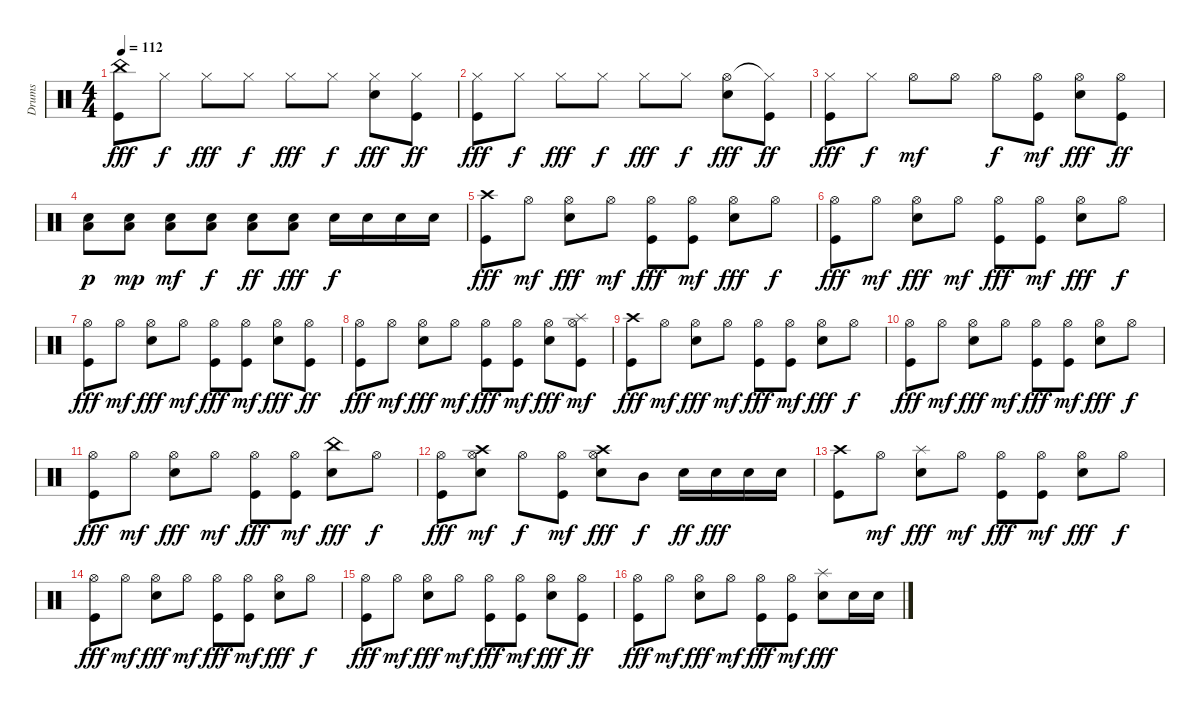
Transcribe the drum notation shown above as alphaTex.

\track ("Drums" "Drums") {instrument percussion}
\staff {score}
\articulation defaults
\ts (4 4)
\tempo 112
\clef neutral
\ks c
("Kick (hit)" "China (hit)").8{dy fff} "Hi-Hat (closed)".8{dy f} "Hi-Hat (closed)".8{dy fff} "Hi-Hat (closed)".8{dy f} "Hi-Hat (closed)".8{dy fff} "Hi-Hat (closed)".8{dy f} ("Snare (hit) 2" "Hi-Hat (closed)").8{dy fff} ("Kick (hit)" "Hi-Hat (closed)").8{dy ff} |
("Kick (hit)" "Hi-Hat (closed)").8{dy fff} "Hi-Hat (closed)".8{dy f} "Hi-Hat (closed)".8{dy fff} "Hi-Hat (closed)".8{dy f} "Hi-Hat (closed)".8{dy fff} "Hi-Hat (closed)".8{dy f} ("Snare (hit) 2" "Hi-Hat (open)").8{dy fff} ("Kick (hit)" "Hi-Hat (closed)"{t}).8{dy ff} |
("Kick (hit)" "Hi-Hat (closed)").8{dy fff} "Hi-Hat (closed)".8{dy f} "Hi-Hat (open)".8{dy mf} "Hi-Hat (open)".8 "Hi-Hat (open)".8{dy f} ("Kick (hit)" "Hi-Hat (open)").8{dy mf} ("Snare (hit) 2" "Hi-Hat (open)").8{dy fff} ("Kick (hit)" "Hi-Hat (open)").8{dy ff} |
("Snare (hit) 2" "Low Tom (hit)").8{dy p} ("Snare (hit) 2" "Low Tom (hit)").8{dy mp} ("Snare (hit) 2" "Low Tom (hit)").8{dy mf} ("Snare (hit) 2" "Low Tom (hit)").8{dy f} ("Snare (hit) 2" "Low Tom (hit)").8{dy ff} ("Snare (hit) 2" "Low Tom (hit)").8{dy fff} "Snare (hit) 2".16{dy f} "Snare (hit) 2".16 "Snare (hit) 2".16 "Snare (hit) 2".16 |
("Kick (hit)" "Crash high (hit)").8{dy fff} "Hi-Hat (open)".8{dy mf} ("Snare (hit) 2" "Hi-Hat (open)").8{dy fff} "Hi-Hat (open)".8{dy mf} ("Kick (hit)" "Hi-Hat (open)").8{dy fff} ("Kick (hit)" "Hi-Hat (open)").8{dy mf} ("Snare (hit) 2" "Hi-Hat (open)").8{dy fff} "Hi-Hat (open)".8{dy f} |
("Kick (hit)" "Hi-Hat (open)").8{dy fff} "Hi-Hat (open)".8{dy mf} ("Snare (hit) 2" "Hi-Hat (open)").8{dy fff} "Hi-Hat (open)".8{dy mf} ("Kick (hit)" "Hi-Hat (open)").8{dy fff} ("Kick (hit)" "Hi-Hat (open)").8{dy mf} ("Snare (hit) 2" "Hi-Hat (open)").8{dy fff} "Hi-Hat (open)".8{dy f} |
("Kick (hit)" "Hi-Hat (open)").8{dy fff} "Hi-Hat (open)".8{dy mf} ("Snare (hit) 2" "Hi-Hat (open)").8{dy fff} "Hi-Hat (open)".8{dy mf} ("Kick (hit)" "Hi-Hat (open)").8{dy fff} ("Kick (hit)" "Hi-Hat (open)").8{dy mf} ("Snare (hit) 2" "Hi-Hat (open)").8{dy fff} ("Kick (hit)" "Hi-Hat (open)").8{dy ff} |
("Kick (hit)" "Hi-Hat (open)").8{dy fff} "Hi-Hat (open)".8{dy mf} ("Snare (hit) 2" "Hi-Hat (open)").8{dy fff} "Hi-Hat (open)".8{dy mf} ("Kick (hit)" "Hi-Hat (open)").8{dy fff} ("Kick (hit)" "Hi-Hat (open)").8{dy mf} ("Snare (hit) 2" "Hi-Hat (open)").8{dy fff} ("Kick (hit)" "Hi-Hat (open)" "Splash (hit)").8{dy mf} |
("Kick (hit)" "Crash high (hit)").8{dy fff} "Hi-Hat (open)".8{dy mf} ("Snare (hit) 2" "Hi-Hat (open)").8{dy fff} "Hi-Hat (open)".8{dy mf} ("Kick (hit)" "Hi-Hat (open)").8{dy fff} ("Kick (hit)" "Hi-Hat (open)").8{dy mf} ("Snare (hit) 2" "Hi-Hat (open)").8{dy fff} "Hi-Hat (open)".8{dy f} |
("Kick (hit)" "Hi-Hat (open)").8{dy fff} "Hi-Hat (open)".8{dy mf} ("Snare (hit) 2" "Hi-Hat (open)").8{dy fff} "Hi-Hat (open)".8{dy mf} ("Kick (hit)" "Hi-Hat (open)").8{dy fff} ("Kick (hit)" "Hi-Hat (open)").8{dy mf} ("Snare (hit) 2" "Hi-Hat (open)").8{dy fff} "Hi-Hat (open)".8{dy f} |
("Kick (hit)" "Hi-Hat (open)").8{dy fff} "Hi-Hat (open)".8{dy mf} ("Snare (hit) 2" "Hi-Hat (open)").8{dy fff} "Hi-Hat (open)".8{dy mf} ("Kick (hit)" "Hi-Hat (open)").8{dy fff} ("Kick (hit)" "Hi-Hat (open)").8{dy mf} ("Snare (hit) 2" "China (hit)").8{dy fff} "Hi-Hat (open)".8{dy f} |
("Kick (hit)" "Hi-Hat (open)").8{dy fff} ("Snare (hit) 2" "Hi-Hat (open)" "Crash high (hit)").8{dy mf} "Hi-Hat (open)".8{dy f} ("Kick (hit)" "Hi-Hat (open)").8{dy mf} ("Snare (hit) 2" "Hi-Hat (open)" "Crash high (hit)").8{dy fff} "Mid Tom (hit)".8{dy f} "Snare (hit) 2".16{dy ff} "Snare (hit) 2".16{dy fff} "Snare (hit) 2".16 "Snare (hit) 2".16 |
("Kick (hit)" "Crash high (hit)").8 "Hi-Hat (open)".8{dy mf} ("Snare (hit) 2" "Splash (hit)").8{dy fff} "Hi-Hat (open)".8{dy mf} ("Kick (hit)" "Hi-Hat (open)").8{dy fff} ("Kick (hit)" "Hi-Hat (open)").8{dy mf} ("Snare (hit) 2" "Hi-Hat (open)").8{dy fff} "Hi-Hat (open)".8{dy f} |
("Kick (hit)" "Hi-Hat (open)").8{dy fff} "Hi-Hat (open)".8{dy mf} ("Snare (hit) 2" "Hi-Hat (open)").8{dy fff} "Hi-Hat (open)".8{dy mf} ("Kick (hit)" "Hi-Hat (open)").8{dy fff} ("Kick (hit)" "Hi-Hat (open)").8{dy mf} ("Snare (hit) 2" "Hi-Hat (open)").8{dy fff} "Hi-Hat (open)".8{dy f} |
("Kick (hit)" "Hi-Hat (open)").8{dy fff} "Hi-Hat (open)".8{dy mf} ("Snare (hit) 2" "Hi-Hat (open)").8{dy fff} "Hi-Hat (open)".8{dy mf} ("Kick (hit)" "Hi-Hat (open)").8{dy fff} ("Kick (hit)" "Hi-Hat (open)").8{dy mf} ("Snare (hit) 2" "Hi-Hat (open)").8{dy fff} ("Kick (hit)" "Hi-Hat (open)").8{dy ff} |
("Kick (hit)" "Hi-Hat (open)").8{dy fff} "Hi-Hat (open)".8{dy mf} ("Snare (hit) 2" "Hi-Hat (open)").8{dy fff} "Hi-Hat (open)".8{dy mf} ("Kick (hit)" "Hi-Hat (open)").8{dy fff} ("Kick (hit)" "Hi-Hat (open)").8{dy mf} ("Snare (hit) 2" "Splash (hit)").8{dy fff} "Snare (hit) 2".16 "Snare (hit) 2".16
